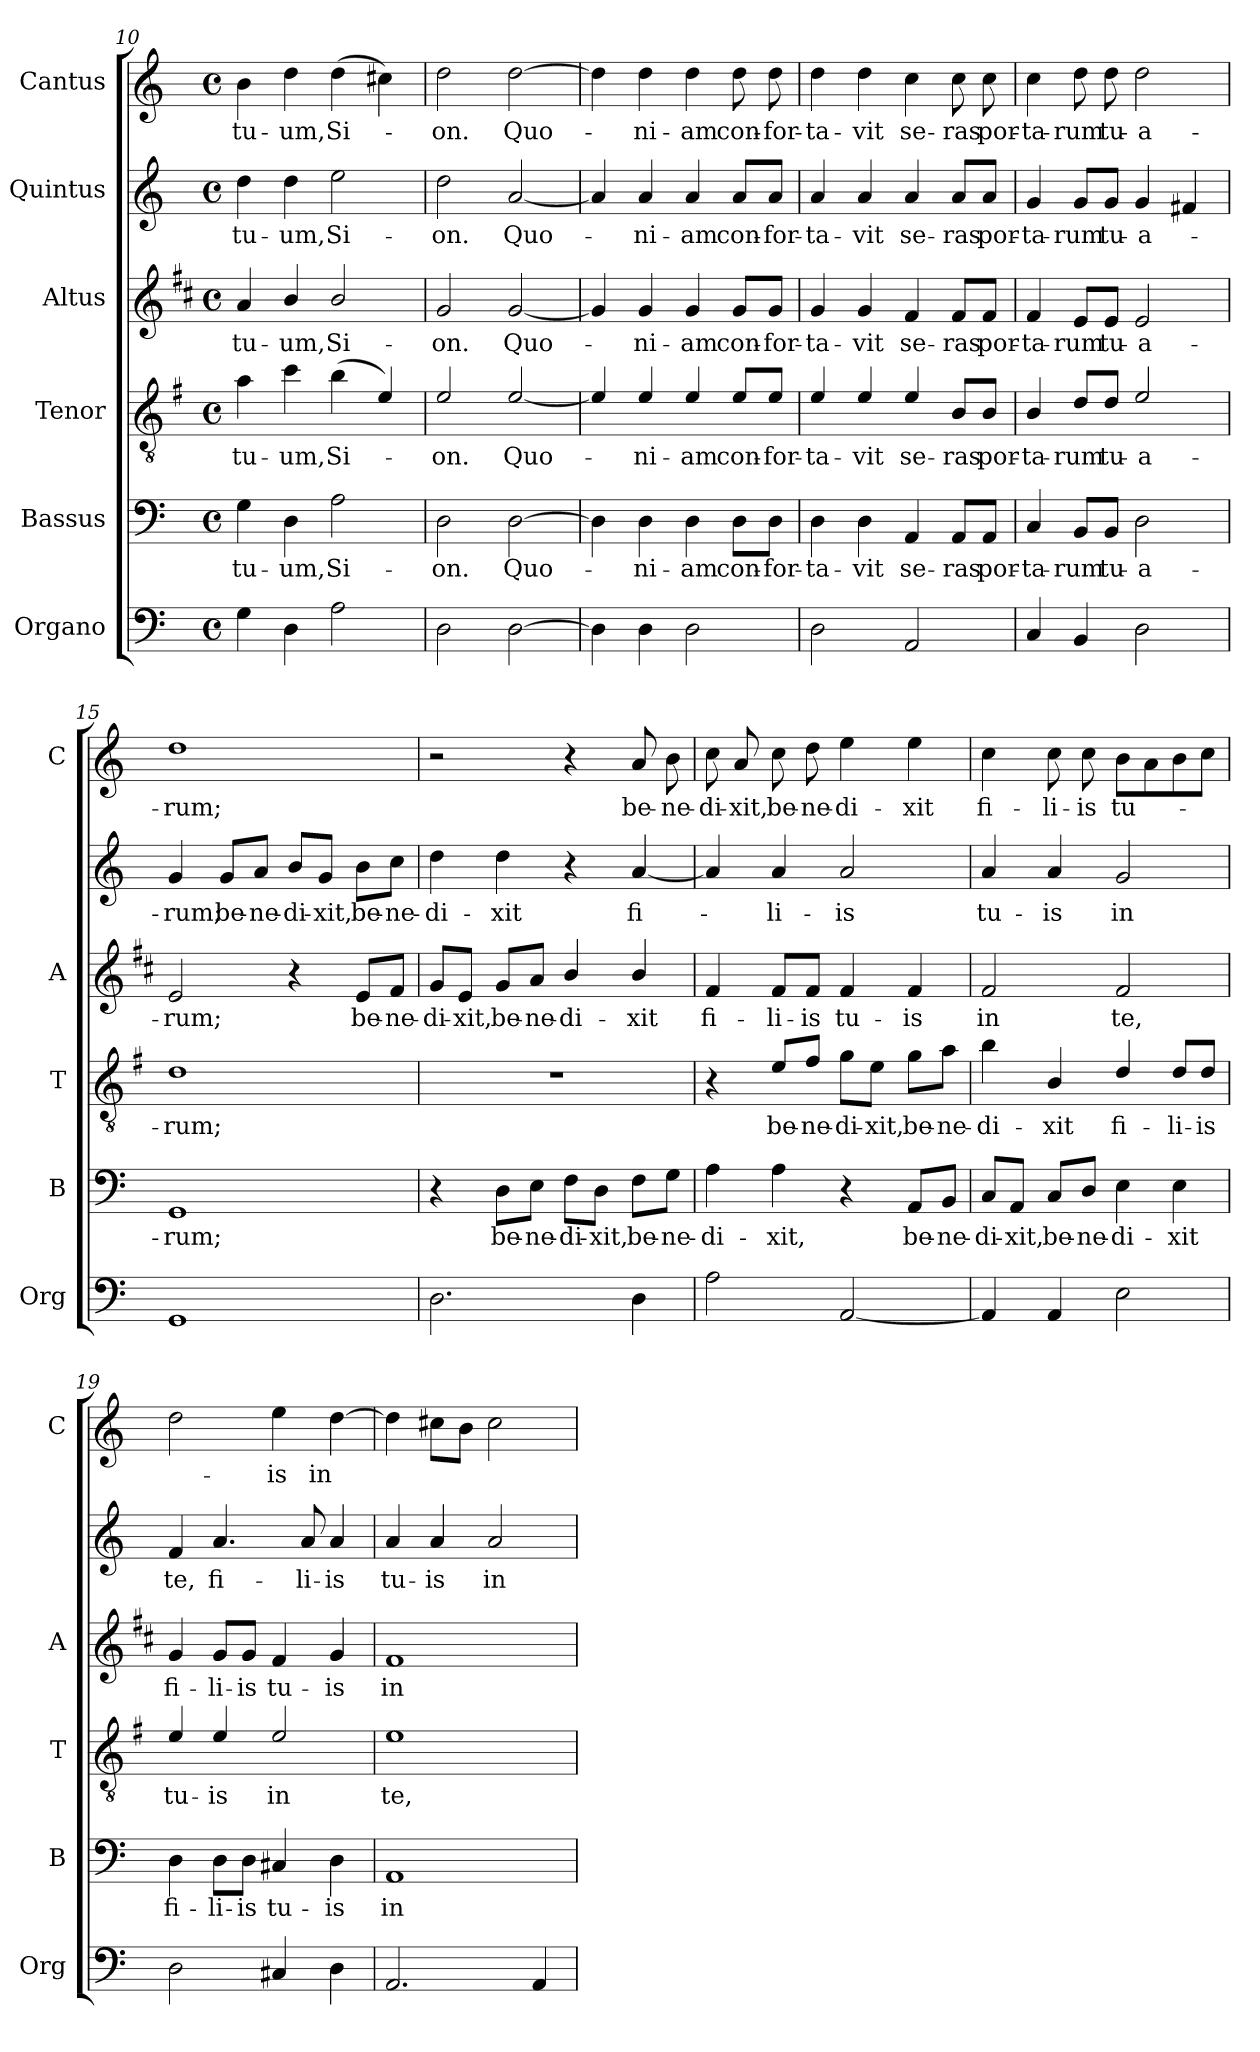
**kern	**kern	**text	**kern	**text	**kern	**text	**kern	**text	**kern	**text
*part6	*part5	*part5	*part4	*part4	*part3	*part3	*part2	*part2	*part1	*part1
*staff6	*staff5	*staff5	*staff4	*staff4	*staff3	*staff3	*staff2	*staff2	*staff1	*staff1
*I"Organo	*I"Bassus	*	*I"Tenor	*	*I"Altus	*	*I"Quintus	*	*I"Cantus	*
*I'Org	*I'B	*	*I'T	*	*I'A	*	*	*	*I'C	*
*clefF4	*clefF4	*	*clefGv2	*	*clefG2	*	*clefG2	*	*clefG2	*
*	*	*	*ITrd4c7	*	*ITrd1c2	*	*	*	*	*
*k[]	*k[]	*	*k[]	*	*k[]	*	*k[]	*	*k[]	*
*C:	*C:	*	*C:	*	*C:	*	*C:	*	*C:	*
*M4/4	*M4/4	*	*M4/4	*	*M4/4	*	*M4/4	*	*M4/4	*
*met(c)	*met(c)	*	*met(c)	*	*met(c)	*	*met(c)	*	*met(c)	*
=10	=10	=10	=10	=10	=10	=10	=10	=10	=10	=10
!	!	!LO:LY:b	!	!LO:LY:b	!	!LO:LY:b	!	!LO:LY:b	!	!LO:LY:b
4G\	4G\	tu-	4d\	tu-	4g/	tu-	4dd\	tu-	4b\	tu-
!	!	!LO:LY:b	!	!LO:LY:b	!	!LO:LY:b	!	!LO:LY:b	!	!LO:LY:b
4D\	4D\	-um,	4f\	-um,	4a/	-um,	4dd\	-um,	4dd\	-um,
!	!	!LO:LY:b	!	!LO:LY:b	!	!LO:LY:b	!	!LO:LY:b	!	!LO:LY:b
2A\	2A\	Si-	(>4e\	Si-	2a/	Si-	2ee\	Si-	(>4dd\	Si-
.	.	.	4A/)	.	.	.	.	.	4cc#X\)	.
=11	=11	=11	=11	=11	=11	=11	=11	=11	=11	=11
!	!	!LO:LY:b	!	!LO:LY:b	!	!LO:LY:b	!	!LO:LY:b	!	!LO:LY:b
2D\	2D\	-on.	2A/	-on.	2f/	-on.	2dd\	-on.	2dd\	-on.
!	!	!LO:LY:b	!	!LO:LY:b	!	!LO:LY:b	!	!LO:LY:b	!	!LO:LY:b
[2D\	[2D\	Quo-	[2A/	Quo-	[2f/	Quo-	[2a/	Quo-	[2dd\	Quo-
=12	=12	=12	=12	=12	=12	=12	=12	=12	=12	=12
4D\]	4D\]	.	4A/]	.	4f/]	.	4a/]	.	4dd\]	.
!	!	!LO:LY:b	!	!LO:LY:b	!	!LO:LY:b	!	!LO:LY:b	!	!LO:LY:b
4D\	4D\	-ni-	4A/	-ni-	4f/	-ni-	4a/	-ni-	4dd\	-ni-
!	!	!LO:LY:b	!	!LO:LY:b	!	!LO:LY:b	!	!LO:LY:b	!	!LO:LY:b
2D\	4D\	-am	4A/	-am	4f/	-am	4a/	-am	4dd\	-am
!	!	!LO:LY:b	!	!LO:LY:b	!	!LO:LY:b	!	!LO:LY:b	!	!LO:LY:b
.	8D\L	con-	8A/L	con-	8f/L	con-	8a/L	con-	8dd\	con-
!	!	!LO:LY:b	!	!LO:LY:b	!	!LO:LY:b	!	!LO:LY:b	!	!LO:LY:b
.	8D\J	-for-	8A/J	-for-	8f/J	-for-	8a/J	-for-	8dd\	-for-
=13	=13	=13	=13	=13	=13	=13	=13	=13	=13	=13
!	!	!LO:LY:b	!	!LO:LY:b	!	!LO:LY:b	!	!LO:LY:b	!	!LO:LY:b
2D\	4D\	-ta-	4A/	-ta-	4f/	-ta-	4a/	-ta-	4dd\	-ta-
!	!	!LO:LY:b	!	!LO:LY:b	!	!LO:LY:b	!	!LO:LY:b	!	!LO:LY:b
.	4D\	-vit	4A/	-vit	4f/	-vit	4a/	-vit	4dd\	-vit
!	!	!LO:LY:b	!	!LO:LY:b	!	!LO:LY:b	!	!LO:LY:b	!	!LO:LY:b
2AA/	4AA/	se-	4A/	se-	4e/	se-	4a/	se-	4cc\	se-
!	!	!LO:LY:b	!	!LO:LY:b	!	!LO:LY:b	!	!LO:LY:b	!	!LO:LY:b
.	8AA/L	-ras	8E/L	-ras	8e/L	-ras	8a/L	-ras	8cc\	-ras
!	!	!LO:LY:b	!	!LO:LY:b	!	!LO:LY:b	!	!LO:LY:b	!	!LO:LY:b
.	8AA/J	por-	8E/J	por-	8e/J	por-	8a/J	por-	8cc\	por-
!!LO:PB:g=z
=14	=14	=14	=14	=14	=14	=14	=14	=14	=14	=14
!	!	!LO:LY:b	!	!LO:LY:b	!	!LO:LY:b	!	!LO:LY:b	!	!LO:LY:b
4C/	4C/	-ta-	4E/	-ta-	4e/	-ta-	4g/	-ta-	4cc\	-ta-
!	!	!LO:LY:b	!	!LO:LY:b	!	!LO:LY:b	!	!LO:LY:b	!	!LO:LY:b
4BB/	8BB/L	-rum	8G/L	-rum	8d/L	-rum	8g/L	-rum	8dd\	-rum
!	!	!LO:LY:b	!	!LO:LY:b	!	!LO:LY:b	!	!LO:LY:b	!	!LO:LY:b
.	8BB/J	tu-	8G/J	tu-	8d/J	tu-	8g/J	tu-	8dd\	tu-
!	!	!LO:LY:b	!	!LO:LY:b	!	!LO:LY:b	!	!LO:LY:b	!	!LO:LY:b
2D\	2D\	-a-	2A/	-a-	2d/	-a-	4g/	-a-	2dd\	-a-
.	.	.	.	.	.	.	4f#X/	.	.	.
=15	=15	=15	=15	=15	=15	=15	=15	=15	=15	=15
!	!	!LO:LY:b	!	!LO:LY:b	!	!LO:LY:b	!	!LO:LY:b	!	!LO:LY:b
1GG	1GG	-rum;	1G	-rum;	2d/	-rum;	4g/	-rum;	1dd	-rum;
!	!	!	!	!	!	!	!	!LO:LY:b	!	!
.	.	.	.	.	.	.	8g/L	be-	.	.
!	!	!	!	!	!	!	!	!LO:LY:b	!	!
.	.	.	.	.	.	.	8a/J	-ne-	.	.
!	!	!	!	!	!	!	!	!LO:LY:b	!	!
.	.	.	.	.	4r	.	8b/L	-di-	.	.
!	!	!	!	!	!	!	!	!LO:LY:b	!	!
.	.	.	.	.	.	.	8g/J	-xit,	.	.
!	!	!	!	!	!	!LO:LY:b	!	!LO:LY:b	!	!
.	.	.	.	.	8d/L	be-	8b\L	be-	.	.
!	!	!	!	!	!	!LO:LY:b	!	!LO:LY:b	!	!
.	.	.	.	.	8e/J	-ne-	8cc\J	-ne-	.	.
=16	=16	=16	=16	=16	=16	=16	=16	=16	=16	=16
!	!	!	!	!	!	!LO:LY:b	!	!LO:LY:b	!	!
2.D\	4r	.	1r	.	8f/L	-di-	4dd\	-di-	2r	.
!	!	!	!	!	!	!LO:LY:b	!	!	!	!
.	.	.	.	.	8d/J	-xit,	.	.	.	.
!	!	!LO:LY:b	!	!	!	!LO:LY:b	!	!LO:LY:b	!	!
.	8D\L	be-	.	.	8f/L	be-	4dd\	-xit	.	.
!	!	!LO:LY:b	!	!	!	!LO:LY:b	!	!	!	!
.	8E\J	-ne-	.	.	8g/J	-ne-	.	.	.	.
!	!	!LO:LY:b	!	!	!	!LO:LY:b	!	!	!	!
.	8F\L	-di-	.	.	4a/	-di-	4r	.	4r	.
!	!	!LO:LY:b	!	!	!	!	!	!	!	!
.	8D\J	-xit,	.	.	.	.	.	.	.	.
!	!	!LO:LY:b	!	!	!	!LO:LY:b	!	!LO:LY:b	!	!LO:LY:b
4D\	8F\L	be-	.	.	4a/	-xit	[4a/	fi-	8a/	be-
!	!	!LO:LY:b	!	!	!	!	!	!	!	!LO:LY:b
.	8G\J	-ne-	.	.	.	.	.	.	8b\	-ne-
=17	=17	=17	=17	=17	=17	=17	=17	=17	=17	=17
!	!	!LO:LY:b	!	!	!	!LO:LY:b	!	!	!	!LO:LY:b
2A\	4A\	-di-	4r	.	4e/	fi-	4a/]	.	8cc\	-di-
!	!	!	!	!	!	!	!	!	!	!LO:LY:b
.	.	.	.	.	.	.	.	.	8a/	-xit,
!	!	!LO:LY:b	!	!LO:LY:b	!	!LO:LY:b	!	!LO:LY:b	!	!LO:LY:b
.	4A\	-xit,	8A/L	be-	8e/L	-li-	4a/	-li-	8cc\	be-
!	!	!	!	!LO:LY:b	!	!LO:LY:b	!	!	!	!LO:LY:b
.	.	.	8B/J	-ne-	8e/J	-is	.	.	8dd\	-ne-
!	!	!	!	!LO:LY:b	!	!LO:LY:b	!	!LO:LY:b	!	!LO:LY:b
[2AA/	4r	.	8c\L	-di-	4e/	tu-	2a/	-is	4ee\	-di-
!	!	!	!	!LO:LY:b	!	!	!	!	!	!
.	.	.	8A\J	-xit,	.	.	.	.	.	.
!	!	!LO:LY:b	!	!LO:LY:b	!	!LO:LY:b	!	!	!	!LO:LY:b
.	8AA/L	be-	8c\L	be-	4e/	-is	.	.	4ee\	-xit
!	!	!LO:LY:b	!	!LO:LY:b	!	!	!	!	!	!
.	8BB/J	-ne-	8d\J	-ne-	.	.	.	.	.	.
=18	=18	=18	=18	=18	=18	=18	=18	=18	=18	=18
!	!	!LO:LY:b	!	!LO:LY:b	!	!LO:LY:b	!	!LO:LY:b	!	!LO:LY:b
4AA/]	8C/L	-di-	4e\	-di-	2e/	in	4a/	tu-	4cc\	fi-
!	!	!LO:LY:b	!	!	!	!	!	!	!	!
.	8AA/J	-xit,	.	.	.	.	.	.	.	.
!	!	!LO:LY:b	!	!LO:LY:b	!	!	!	!LO:LY:b	!	!LO:LY:b
4AA/	8C/L	be-	4E/	-xit	.	.	4a/	-is	8cc\	-li-
!	!	!LO:LY:b	!	!	!	!	!	!	!	!LO:LY:b
.	8D/J	-ne-	.	.	.	.	.	.	8cc\	-is
!	!	!LO:LY:b	!	!LO:LY:b	!	!LO:LY:b	!	!LO:LY:b	!	!LO:LY:b
2E\	4E\	-di-	4G/	fi-	2e/	te,	2g/	in	8b\L	tu-
.	.	.	.	.	.	.	.	.	8a\	.
!	!	!LO:LY:b	!	!LO:LY:b	!	!	!	!	!	!
.	4E\	-xit	8G/L	-li-	.	.	.	.	8b\	.
!	!	!	!	!LO:LY:b	!	!	!	!	!	!
.	.	.	8G/J	-is	.	.	.	.	8cc\J	.
!!LO:LB:g=z
=19	=19	=19	=19	=19	=19	=19	=19	=19	=19	=19
!	!	!LO:LY:b	!	!LO:LY:b	!	!LO:LY:b	!	!LO:LY:b	!	!
2D\	4D\	fi-	4A/	tu-	4f/	fi-	4f/	te,	2dd\	.
!	!	!LO:LY:b	!	!LO:LY:b	!	!LO:LY:b	!	!LO:LY:b	!	!
.	8D\L	-li-	4A/	-is	8f/L	-li-	4.a/	fi-	.	.
!	!	!LO:LY:b	!	!	!	!LO:LY:b	!	!	!	!
.	8D\J	-is	.	.	8f/J	-is	.	.	.	.
!	!	!LO:LY:b	!	!LO:LY:b	!	!LO:LY:b	!	!	!	!LO:LY:b
4C#X/	4C#X/	tu-	2A/	in	4e/	tu-	.	.	4ee\	-is
!	!	!	!	!	!	!	!	!LO:LY:b	!	!
.	.	.	.	.	.	.	8a/	-li-	.	.
!	!	!LO:LY:b	!	!	!	!LO:LY:b	!	!LO:LY:b	!	!LO:LY:b
4D\	4D\	-is	.	.	4f/	-is	4a/	-is	[4dd\	in
=20	=20	=20	=20	=20	=20	=20	=20	=20	=20	=20
!	!	!LO:LY:b	!	!LO:LY:b	!	!LO:LY:b	!	!LO:LY:b	!	!
2.AA/	1AA	in	1A	te,	1e	in	4a/	tu-	4dd\]	.
!	!	!	!	!	!	!	!	!LO:LY:b	!	!
.	.	.	.	.	.	.	4a/	-is	8cc#X\L	.
.	.	.	.	.	.	.	.	.	8b\J	.
!	!	!	!	!	!	!	!	!LO:LY:b	!	!
.	.	.	.	.	.	.	2a/	in	2cc#\	.
4AA/	.	.	.	.	.	.	.	.	.	.
=	=	=	=	=	=	=	=	=	=	=
*-	*-	*-	*-	*-	*-	*-	*-	*-	*-	*-
